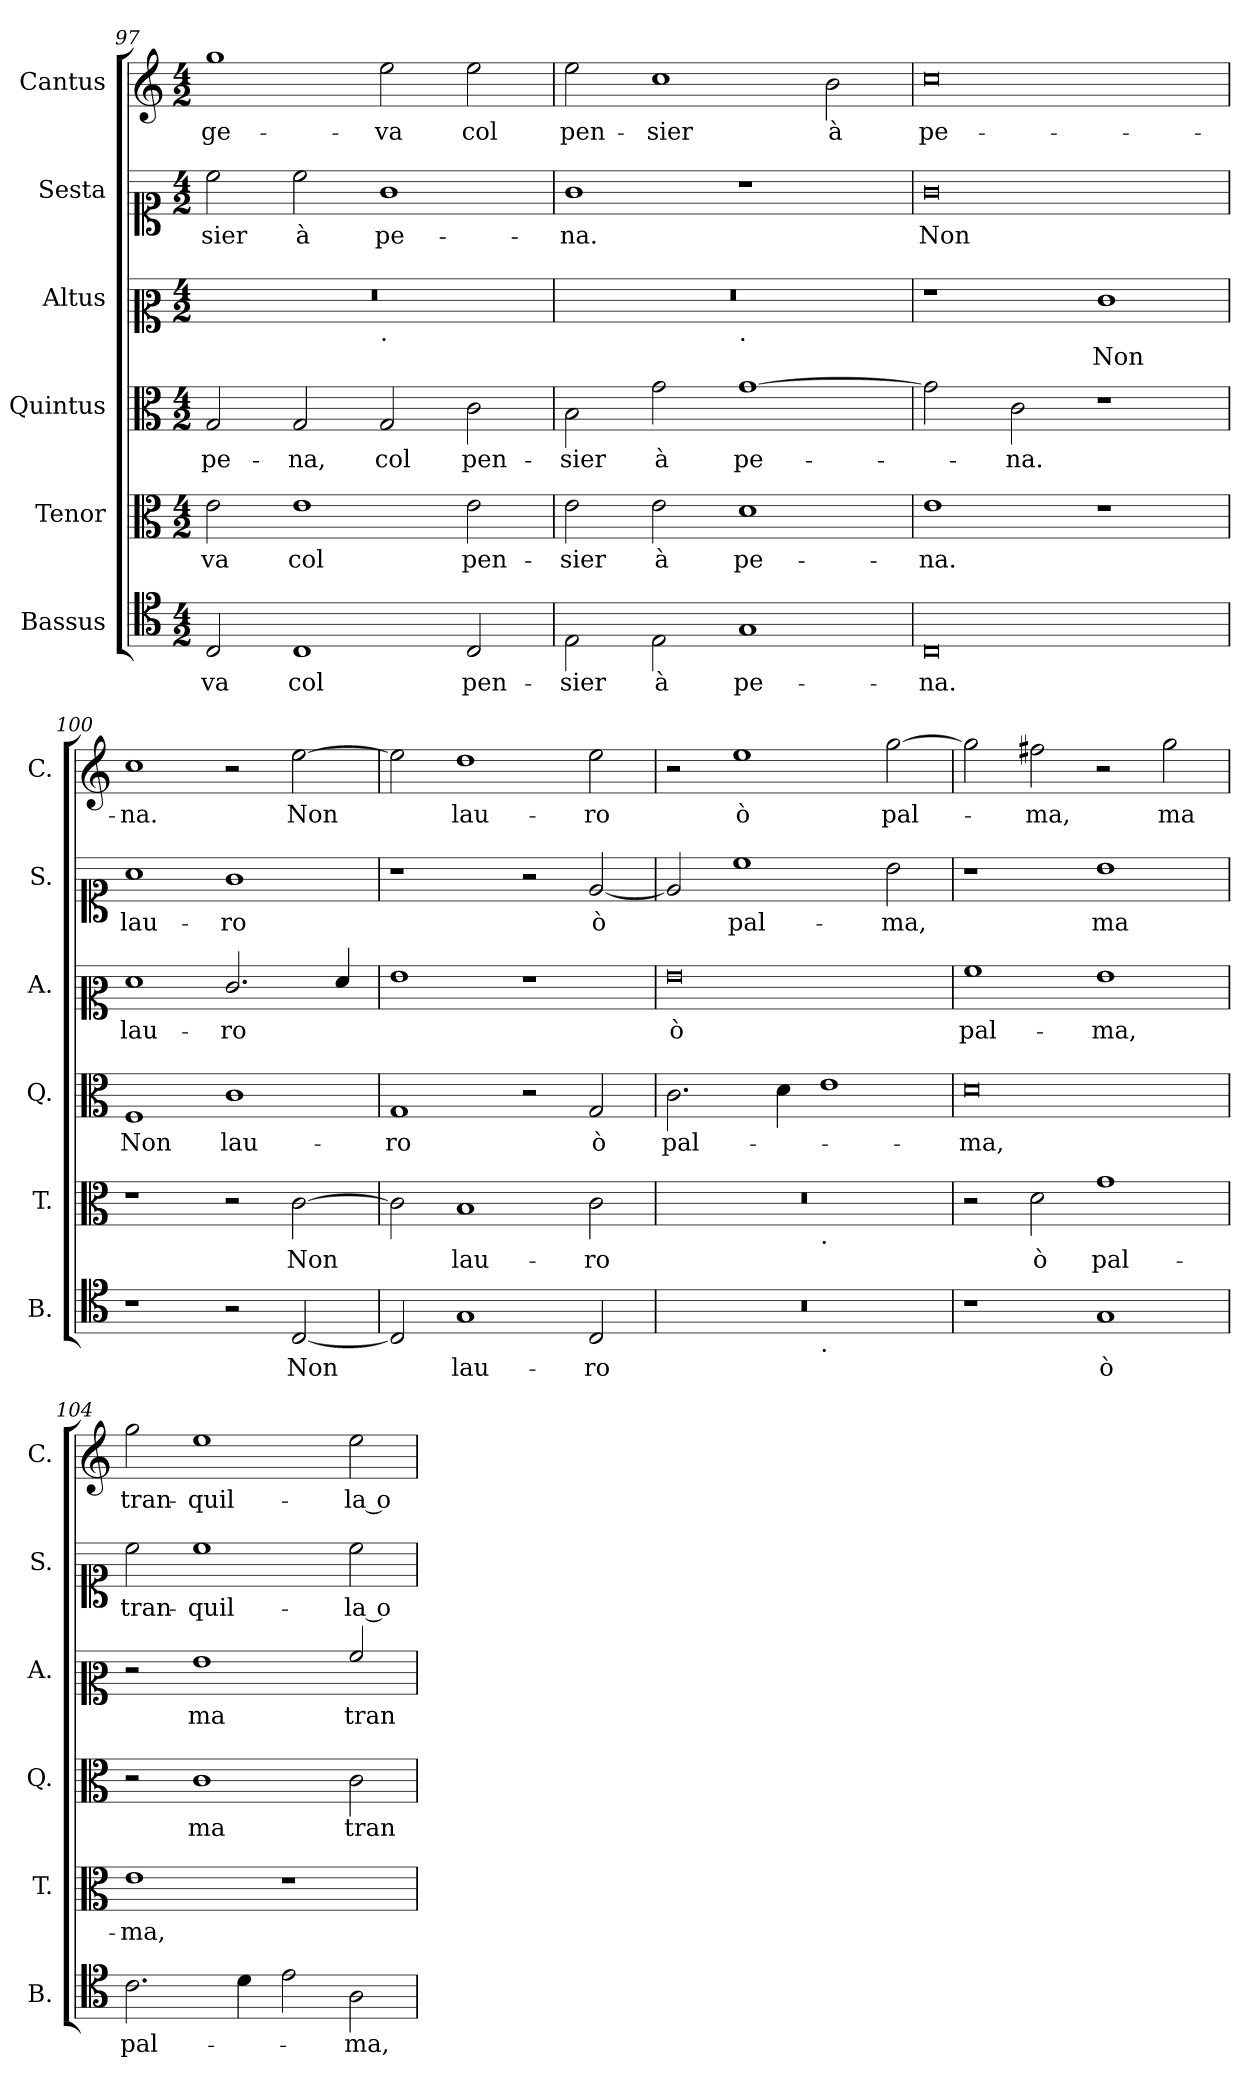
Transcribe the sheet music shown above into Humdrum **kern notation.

**kern	**text	**kern	**text	**kern	**text	**kern	**text	**kern	**text	**kern	**text
*part6	*part6	*part5	*part5	*part4	*part4	*part3	*part3	*part2	*part2	*part1	*part1
*staff6	*staff6	*staff5	*staff5	*staff4	*staff4	*staff3	*staff3	*staff2	*staff2	*staff1	*staff1
*I"Bassus	*	*I"Tenor	*	*I"Quintus	*	*I"Altus	*	*I"Sesta	*	*I"Cantus	*
*I'B.	*	*I'T.	*	*I'Q.	*	*I'A.	*	*I'S.	*	*I'C.	*
*clefC4	*	*clefC3	*	*clefC3	*	*clefC2	*	*clefC1	*	*clefG2	*
*k[]	*	*k[]	*	*k[]	*	*k[]	*	*k[]	*	*k[]	*
*M4/2	*	*M4/2	*	*M4/2	*	*M4/2	*	*M4/2	*	*M4/2	*
=97	=97	=97	=97	=97	=97	=97	=97	=97	=97	=97	=97
!	!LO:LY:b	!	!LO:LY:b	!	!LO:LY:b	!	!	!	!LO:LY:b	!	!LO:LY:b
*	*	*	*	*	*	*^	*	*	*	*	*
2C/	-va	2e\	-va	2G/	pe-	0r	1ryy	.	2cc\	-sier	1gg	-ge-
!	!LO:LY:b	!	!LO:LY:b	!	!LO:LY:b	!	!	!	!	!LO:LY:b	!	!
1C	col	1e	col	2G/	-na,	.	.	.	2cc\	à	.	.
!	!	!	!	!	!	!	!LO:TX:b:t=.	!	!	!	!	!
!	!	!	!	!	!LO:LY:b	!	!	!	!	!LO:LY:b	!	!LO:LY:b
.	.	.	.	2G/	col	.	1ryy	.	1g	pe-	2ee\	-va
!	!LO:LY:b	!	!LO:LY:b	!	!LO:LY:b	!	!	!	!	!	!	!LO:LY:b
2C/	pen-	2e\	pen-	2c\	pen-	.	.	.	.	.	2ee\	col
=98	=98	=98	=98	=98	=98	=98	=98	=98	=98	=98	=98	=98
!	!LO:LY:b	!	!LO:LY:b	!	!LO:LY:b	!	!	!	!	!LO:LY:b	!	!LO:LY:b
2E\	-sier	2e\	-sier	2B\	-sier	0r	1ryy	.	1g	-na.	2ee\	pen-
!	!LO:LY:b	!	!LO:LY:b	!	!LO:LY:b	!	!	!	!	!	!	!LO:LY:b
2E\	à	2e\	à	2g\	à	.	.	.	.	.	1cc	-sier
!	!	!	!	!	!	!	!LO:TX:b:t=.	!	!	!	!	!
!	!LO:LY:b	!	!LO:LY:b	!	!LO:LY:b	!	!	!	!	!	!	!
1G	pe-	1d	pe-	[1g	pe-	.	1ryy	.	1r	.	.	.
!	!	!	!	!	!	!	!	!	!	!	!	!LO:LY:b
.	.	.	.	.	.	.	.	.	.	.	2b\	à
=99	=99	=99	=99	=99	=99	=99	=99	=99	=99	=99	=99	=99
!	!LO:LY:b	!	!LO:LY:b	!	!	!	!	!	!	!LO:LY:b	!	!LO:LY:b
*	*	*	*	*	*	*v	*v	*	*	*	*	*
0C	-na.	1e	-na.	2g\]	.	1r	.	0g	Non	0cc	pe-
!	!	!	!	!	!LO:LY:b	!	!	!	!	!	!
.	.	.	.	2c\	-na.	.	.	.	.	.	.
!	!	!	!	!	!	!	!LO:LY:b	!	!	!	!
.	.	1r	.	1r	.	1e	Non	.	.	.	.
=100	=100	=100	=100	=100	=100	=100	=100	=100	=100	=100	=100
!	!	!	!	!	!LO:LY:b	!	!LO:LY:b	!	!LO:LY:b	!	!LO:LY:b
1r	.	1r	.	1F	Non	1f	lau-	1a	lau-	1cc	-na.
!	!	!	!	!	!LO:LY:b	!	!LO:LY:b	!	!LO:LY:b	!	!
2r	.	2r	.	1c	lau-	2.e/	-ro	1g	-ro	2r	.
!	!LO:LY:b	!	!LO:LY:b	!	!	!	!	!	!	!	!LO:LY:b
[2C/	Non	[2c\	Non	.	.	.	.	.	.	[2ee\	Non
.	.	.	.	.	.	4f/	.	.	.	.	.
=101	=101	=101	=101	=101	=101	=101	=101	=101	=101	=101	=101
!	!	!	!	!	!LO:LY:b	!	!	!	!	!	!
2C/]	.	2c\]	.	1G	-ro	1g	.	1r	.	2ee\]	.
!	!LO:LY:b	!	!LO:LY:b	!	!	!	!	!	!	!	!LO:LY:b
1G	lau-	1B	lau-	.	.	.	.	.	.	1dd	lau-
.	.	.	.	2r	.	1r	.	2r	.	.	.
!	!LO:LY:b	!	!LO:LY:b	!	!LO:LY:b	!	!	!	!LO:LY:b	!	!LO:LY:b
2C/	-ro	2c\	-ro	2G/	ò	.	.	[2e/	ò	2ee\	-ro
=102	=102	=102	=102	=102	=102	=102	=102	=102	=102	=102	=102
!	!	!	!	!	!LO:LY:b	!	!LO:LY:b	!	!	!	!
*^	*	*^	*	*	*	*	*	*	*	*	*
0r	1ryy	.	0r	1ryy	.	2.c\	pal-	0g	ò	2e/]	.	2r	.
!	!	!	!	!	!	!	!	!	!	!	!LO:LY:b	!	!LO:LY:b
.	.	.	.	.	.	.	.	.	.	1cc	pal-	1ee	ò
.	.	.	.	.	.	4d\	.	.	.	.	.	.	.
!	!	!	!	!LO:TX:b:t=.	!	!	!	!	!	!	!	!	!
!	!LO:TX:b:t=.	!	!	!	!	!	!	!	!	!	!	!	!
.	1ryy	.	.	1ryy	.	1e	.	.	.	.	.	.	.
!	!	!	!	!	!	!	!	!	!	!	!LO:LY:b	!	!LO:LY:b
.	.	.	.	.	.	.	.	.	.	2b\	-ma,	[2gg\	pal-
!!LO:LB:g=z
=103	=103	=103	=103	=103	=103	=103	=103	=103	=103	=103	=103	=103	=103
!	!	!	!	!	!	!	!LO:LY:b	!	!LO:LY:b	!	!	!	!
*v	*v	*	*	*	*	*	*	*	*	*	*	*	*
*	*	*v	*v	*	*	*	*	*	*	*	*	*
1r	.	2r	.	0d	-ma,	1a	pal-	1r	.	2gg\]	.
!	!	!	!LO:LY:b	!	!	!	!	!	!	!	!LO:LY:b
.	.	2d\	ò	.	.	.	.	.	.	2ff#X\	-ma,
!	!LO:LY:b	!	!LO:LY:b	!	!	!	!LO:LY:b	!	!LO:LY:b	!	!
1G	ò	1g	pal-	.	.	1g	-ma,	1b	ma	2r	.
!	!	!	!	!	!	!	!	!	!	!	!LO:LY:b
.	.	.	.	.	.	.	.	.	.	2gg\	ma
=104	=104	=104	=104	=104	=104	=104	=104	=104	=104	=104	=104
!	!LO:LY:b	!	!LO:LY:b	!	!	!	!	!	!LO:LY:b	!	!LO:LY:b
2.c\	pal-	1e	-ma,	2r	.	2r	.	2cc\	tran-	2gg\	tran-
!	!	!	!	!	!LO:LY:b	!	!LO:LY:b	!	!LO:LY:b	!	!LO:LY:b
.	.	.	.	1c	ma	1g	ma	1cc	-quil-	1ee	-quil-
4d\	.	.	.	.	.	.	.	.	.	.	.
2e\	.	1r	.	.	.	.	.	.	.	.	.
!	!LO:LY:b	!	!	!	!LO:LY:b	!	!LO:LY:b	!	!LO:LY:b	!	!LO:LY:b
2A\	-ma,	.	.	2c\	tran-	2a/	tran-	2cc\	-la o-	2ee\	-la o-
=	=	=	=	=	=	=	=	=	=	=	=
*-	*-	*-	*-	*-	*-	*-	*-	*-	*-	*-	*-
